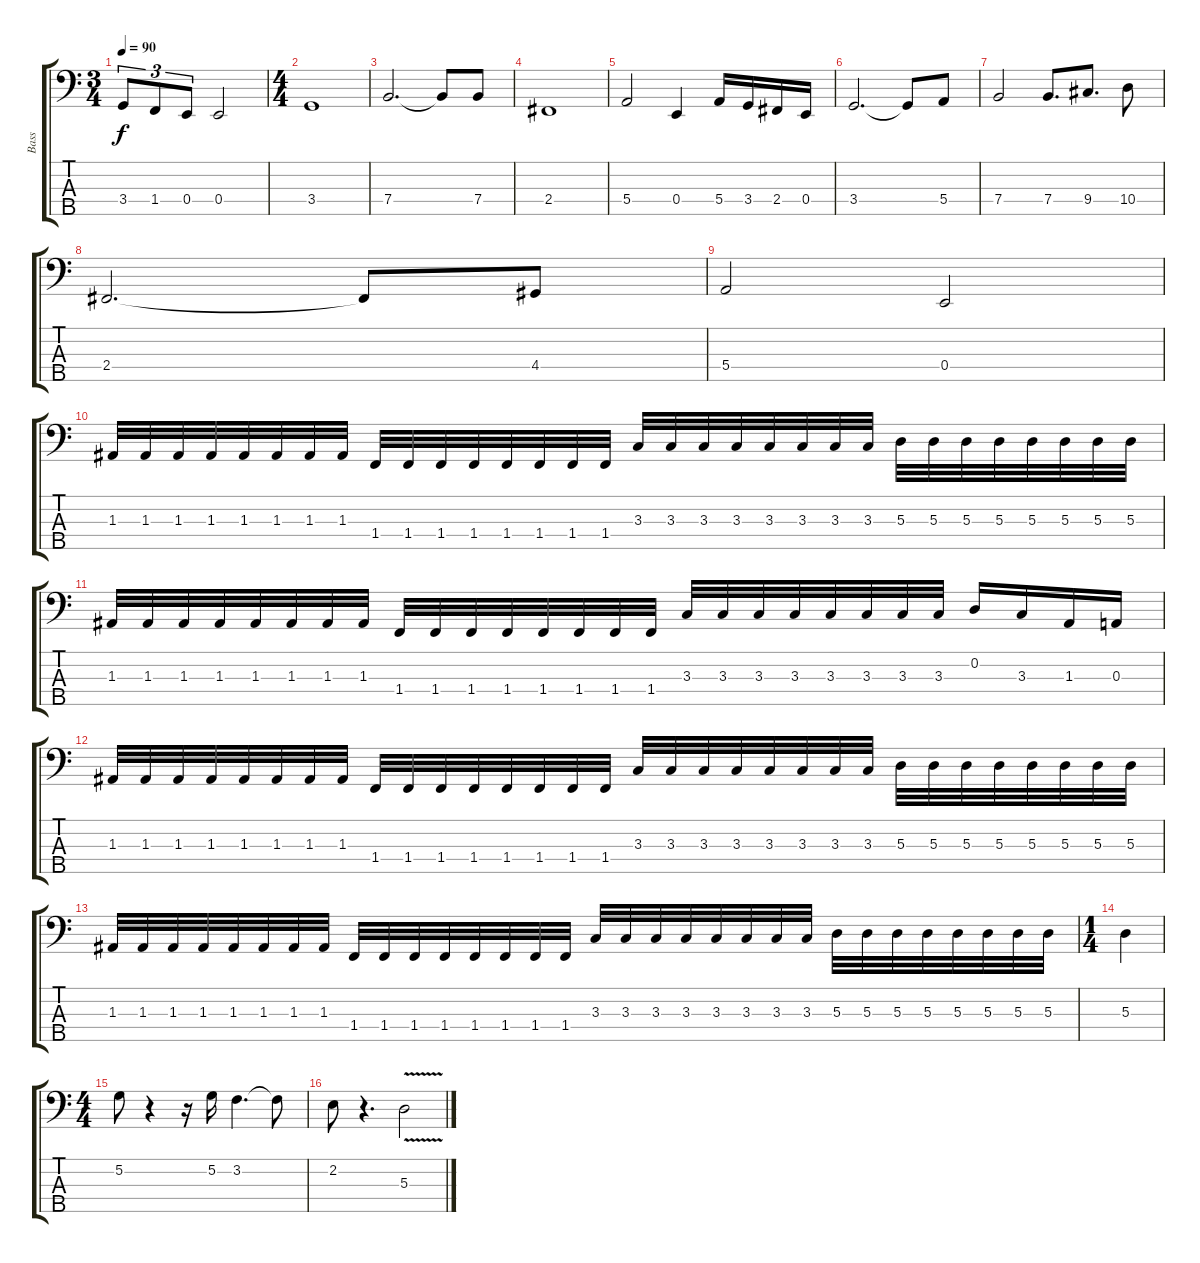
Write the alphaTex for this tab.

\track ("Bass" "Bass") {instrument electricbassfinger}
\staff {score tabs}
\tuning (G2 D2 A1 E1 B0) {hide}
\ts (3 4)
\tempo 90
\clef f4
\ks c
3.4.8{tu (3 2) dy f} 1.4.8{tu (3 2)} 0.4.8{tu (3 2)} 0.4.2 |
\ts (4 4)
3.4.1 |
7.4.2{d} 7.4{t}.8 7.4.8 |
2.4.1 |
5.4.2 0.4.4 5.4.16 3.4.16 2.4.16 0.4.16 |
3.4.2{d} 3.4{t}.8 5.4.8 |
7.4.2 7.4.8{d} 9.4.8{d} 10.4.8 |
2.4.2{d} 2.4{t}.8 4.4.8 |
5.4.2 0.4.2 |
1.3.32 1.3.32 1.3.32 1.3.32 1.3.32 1.3.32 1.3.32 1.3.32 1.4.32 1.4.32 1.4.32 1.4.32 1.4.32 1.4.32 1.4.32 1.4.32 3.3.32 3.3.32 3.3.32 3.3.32 3.3.32 3.3.32 3.3.32 3.3.32 5.3.32 5.3.32 5.3.32 5.3.32 5.3.32 5.3.32 5.3.32 5.3.32 |
1.3.32 1.3.32 1.3.32 1.3.32 1.3.32 1.3.32 1.3.32 1.3.32 1.4.32 1.4.32 1.4.32 1.4.32 1.4.32 1.4.32 1.4.32 1.4.32 3.3.32 3.3.32 3.3.32 3.3.32 3.3.32 3.3.32 3.3.32 3.3.32 0.2.16 3.3.16 1.3.16 0.3.16 |
1.3.32 1.3.32 1.3.32 1.3.32 1.3.32 1.3.32 1.3.32 1.3.32 1.4.32 1.4.32 1.4.32 1.4.32 1.4.32 1.4.32 1.4.32 1.4.32 3.3.32 3.3.32 3.3.32 3.3.32 3.3.32 3.3.32 3.3.32 3.3.32 5.3.32 5.3.32 5.3.32 5.3.32 5.3.32 5.3.32 5.3.32 5.3.32 |
1.3.32 1.3.32 1.3.32 1.3.32 1.3.32 1.3.32 1.3.32 1.3.32 1.4.32 1.4.32 1.4.32 1.4.32 1.4.32 1.4.32 1.4.32 1.4.32 3.3.32 3.3.32 3.3.32 3.3.32 3.3.32 3.3.32 3.3.32 3.3.32 5.3.32 5.3.32 5.3.32 5.3.32 5.3.32 5.3.32 5.3.32 5.3.32 |
\ts (1 4)
5.3.4 |
\ts (4 4)
5.2.8 r.4 r.16 5.2.16 3.2.4{d} 3.2{t}.8 |
2.2.8 r.4{d} 5.3{v}.2
